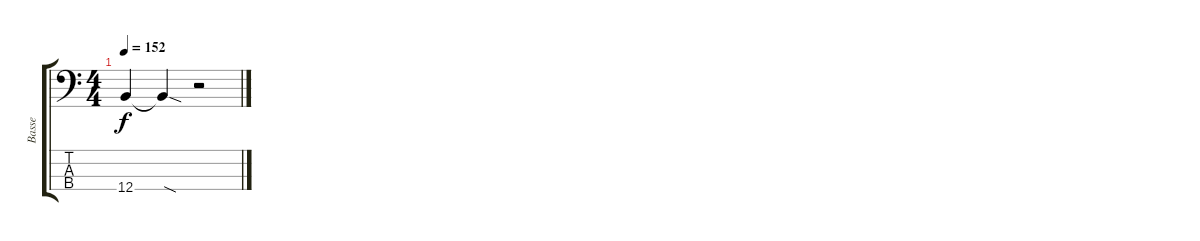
\track ("Basse" "Basse") {instrument electricbassfinger}
\staff {score tabs}
\tuning (D2 A1 E1 B0) {hide}
\ts (4 4)
\tempo 152
\clef f4
\ks c
12.4.4{dy f} 12.4{sod t}.4 r.2
